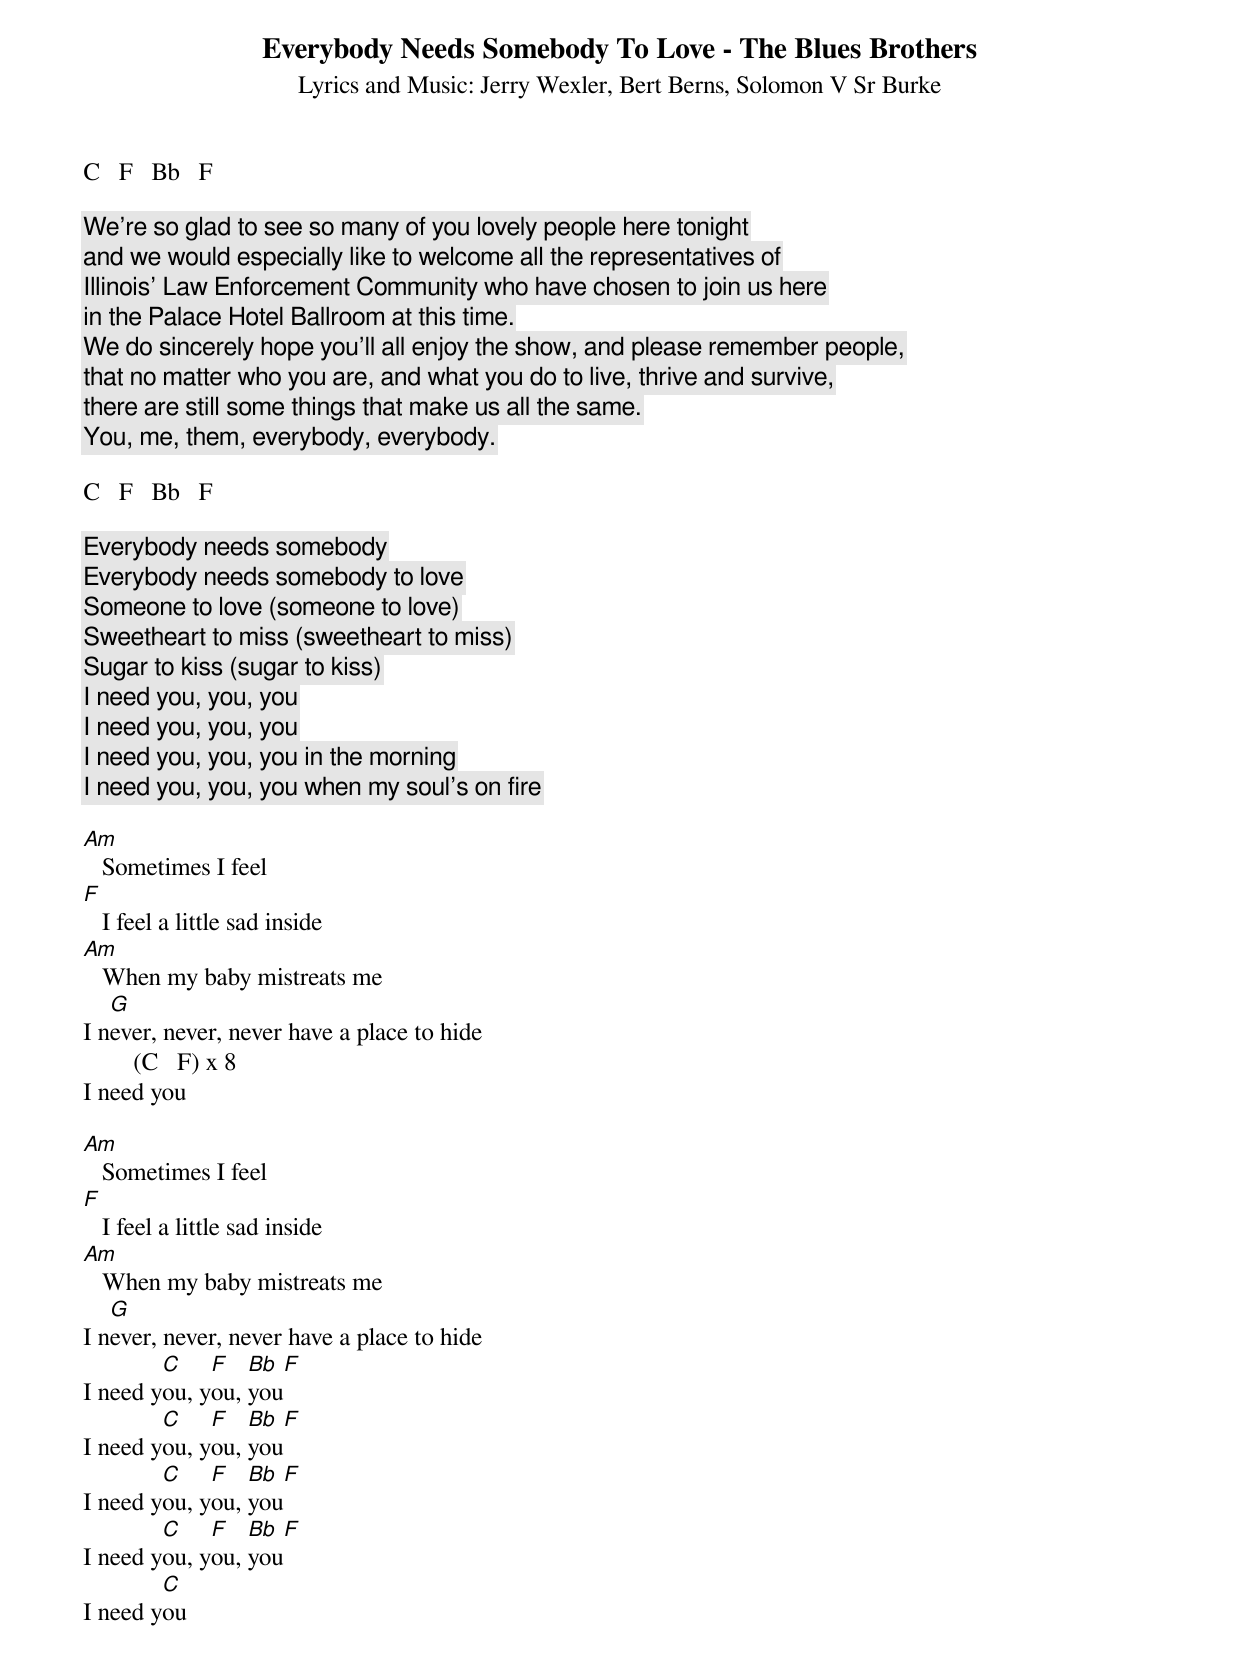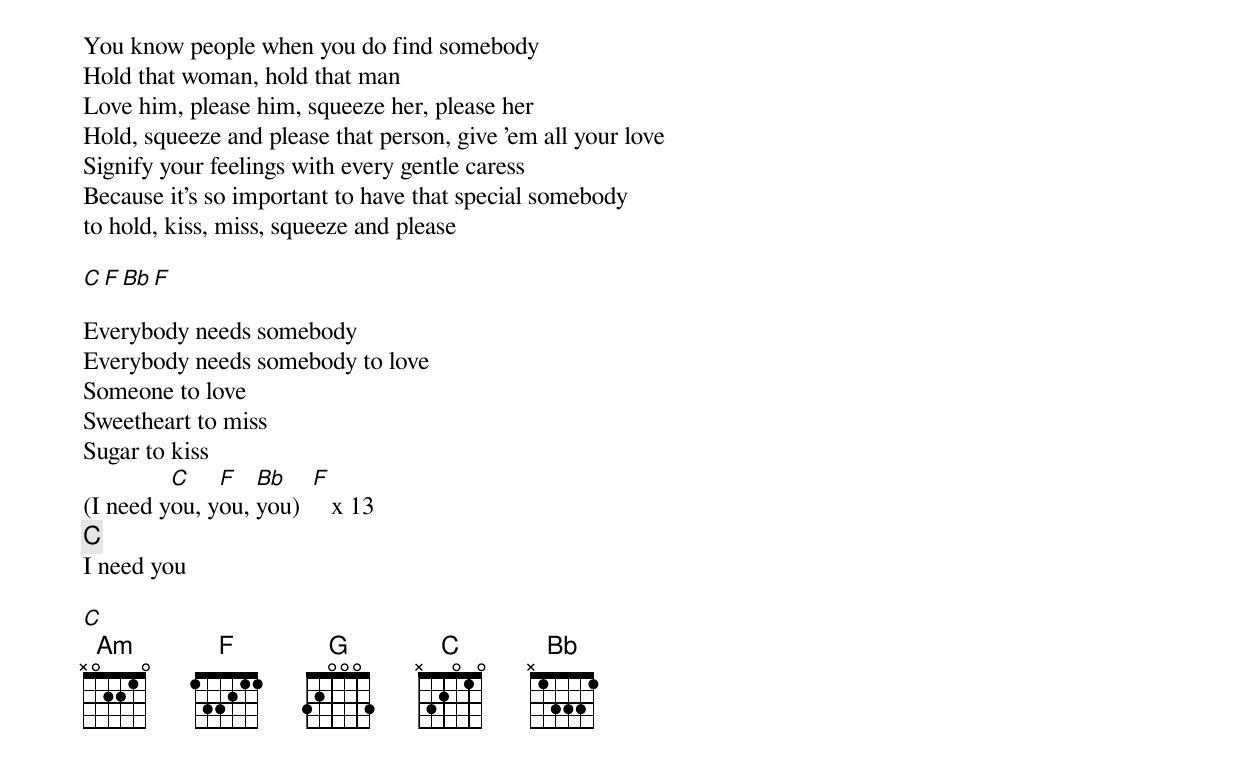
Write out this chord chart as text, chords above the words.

Everybody Needs Somebody To Love - The Blues Brothers
Lyrics and Music: Jerry Wexler, Bert Berns, Solomon V Sr Burke

{Chord progression throughout talking intro}
C   F   Bb   F

{Talking intro}
We're so glad to see so many of you lovely people here tonight
and we would especially like to welcome all the representatives of
Illinois' Law Enforcement Community who have chosen to join us here
in the Palace Hotel Ballroom at this time.
We do sincerely hope you'll all enjoy the show, and please remember people,
that no matter who you are, and what you do to live, thrive and survive,
there are still some things that make us all the same.
You, me, them, everybody, everybody.

{Chord progression throughout first verse}
C   F   Bb   F

Everybody needs somebody
Everybody needs somebody to love
Someone to love (someone to love)
Sweetheart to miss (sweetheart to miss)
Sugar to kiss (sugar to kiss)
I need you, you, you
I need you, you, you
I need you, you, you in the morning
I need you, you, you when my soul's on fire

Am
   Sometimes I feel
F
   I feel a little sad inside
Am
   When my baby mistreats me
   G
I never, never, never have a place to hide
        (C   F) x 8
I need you

Am
   Sometimes I feel
F
   I feel a little sad inside
Am
   When my baby mistreats me
   G
I never, never, never have a place to hide
        C    F   Bb   F
I need you, you, you
        C    F   Bb   F
I need you, you, you
        C    F   Bb   F
I need you, you, you
        C    F   Bb   F
I need you, you, you
        C
I need you

{Just Drums}
You know people when you do find somebody
Hold that woman, hold that man
Love him, please him, squeeze her, please her
Hold, squeeze and please that person, give 'em all your love
Signify your feelings with every gentle caress
Because it's so important to have that special somebody
to hold, kiss, miss, squeeze and please

{The rest join}
{Chord progression from here until the end}
C   F   Bb   F

Everybody needs somebody
Everybody needs somebody to love
Someone to love
Sweetheart to miss
Sugar to kiss
         C    F   Bb    F
(I need you, you, you)     x 13
        [C]
I need you

C
